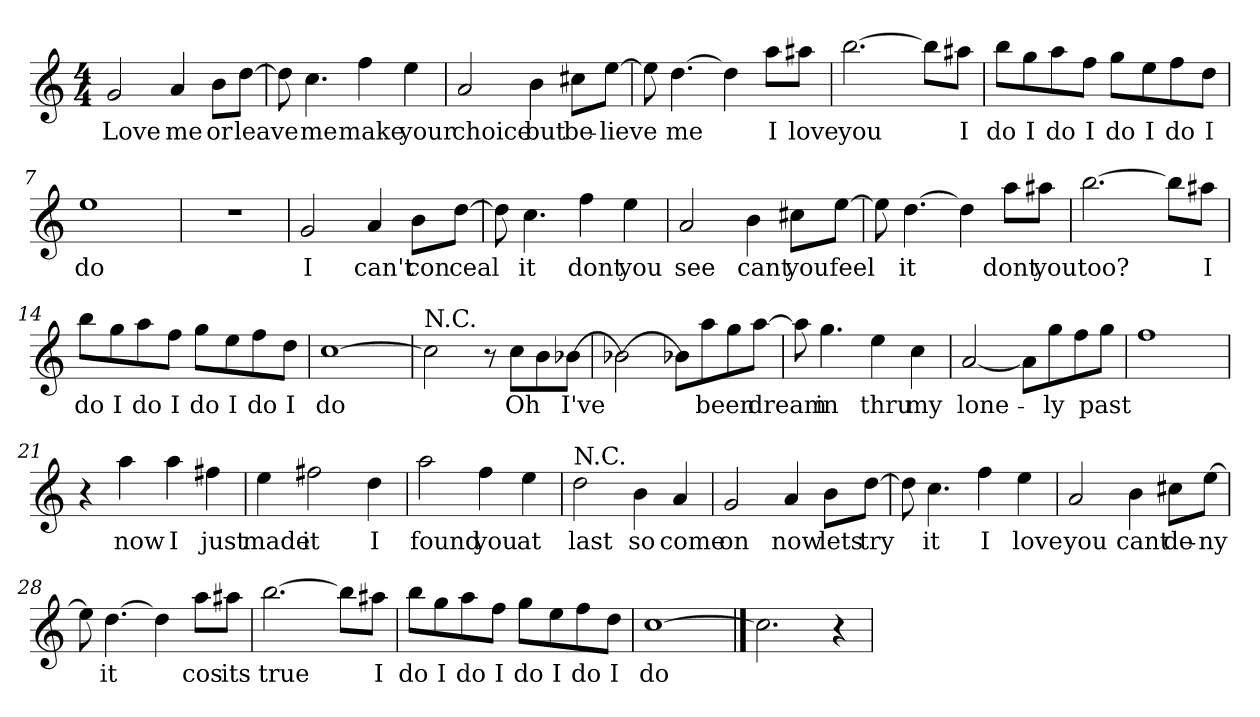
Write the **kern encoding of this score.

**kern	**text
*part1	*part1
*staff1	*staff1
*clefG2	*
*k[]	*
*C:	*
*M4/4	*
=1	=1
2g/	Love
4a/	me
8b\L	or
[8dd\J	leave
=2	=2
8dd\]	.
4.cc\	me
4ff\	make
4ee\	your
=3	=3
2a/	choice
4b\	but
8cc#X\L	be-
[8ee\J	-lieve
!!LO:LB:g=z
=4	=4
8ee\]	.
[4.dd\	me
4dd\]	.
8aa\L	I
8aa#X\J	love
=5	=5
[2.bb\	you
8bb\L]	.
8aa#X\J	I
=6	=6
8bb\L	do
8gg\	I
8aa\	do
8ff\J	I
8gg\L	do
8ee\	I
8ff\	do
8dd\J	I
=7	=7
1ee	do
=8	=8
1r	.
=9	=9
2g/	I
4a/	can't
8b\L	con
[8dd\J	ceal
!!LO:LB:g=z
=10	=10
8dd\]	.
4.cc\	it
4ff\	dont
4ee\	you
=11	=11
2a/	see
4b\	cant
8cc#X\L	you
[8ee\J	feel
=12	=12
8ee\]	.
[4.dd\	it
4dd\]	.
8aa\L	dont
8aa#X\J	you
=13	=13
[2.bb\	too?
8bb\L]	.
8aa#X\J	I
!!LO:LB:g=z
=14	=14
8bb\L	do
8gg\	I
8aa\	do
8ff\J	I
8gg\L	do
8ee\	I
8ff\	do
8dd\J	I
=15	=15
[1cc	do
=16	=16
!LO:TX:a:t=N.C.	!
2cc\]	.
8r	.
8cc\L	Oh
8b\	.
[8b-X\J	I've
=17	=17
2b-X\_	.
8b-X\L]	.
8aa\	been
8gg\	.
[8aa\J	-dream
=18	=18
8aa\]	.
4.gg\	in
4ee\	thru
4cc\	my
!!LO:LB:g=z
=19	=19
[2a/	lone-
8a\L]	.
8gg\	-ly
8ff\	.
8gg\J	past
=20	=20
1ff	.
=21	=21
4r	.
4aa\	now
4aa\	I
4ff#X\	just
=22	=22
4ee\	made
2ff#X\	it
4dd\	I
=23	=23
2aa\	found
4ff\	you
4ee\	at
=24	=24
!LO:TX:a:t=N.C.	!
2dd\	last
4b\	so
4a/	come
!!LO:LB:g=z
=25	=25
2g/	on
4a/	now
8b\L	lets
[8dd\J	try
=26	=26
8dd\]	.
4.cc\	it
4ff\	I
4ee\	love
=27	=27
2a/	you
4b\	cant
8cc#X\L	de-
[8ee\J	-ny
=28	=28
8ee\]	.
[4.dd\	it
4dd\]	.
8aa\L	cos
8aa#X\J	its
=29	=29
[2.bb\	true
8bb\L]	.
8aa#X\J	I
!!LO:LB:g=z
=30	=30
8bb\L	do
8gg\	I
8aa\	do
8ff\J	I
8gg\L	do
8ee\	I
8ff\	do
8dd\J	I
=31	=31
[1cc	do
==32	==32
2.cc\]	.
4r	.
=	=
*-	*-
